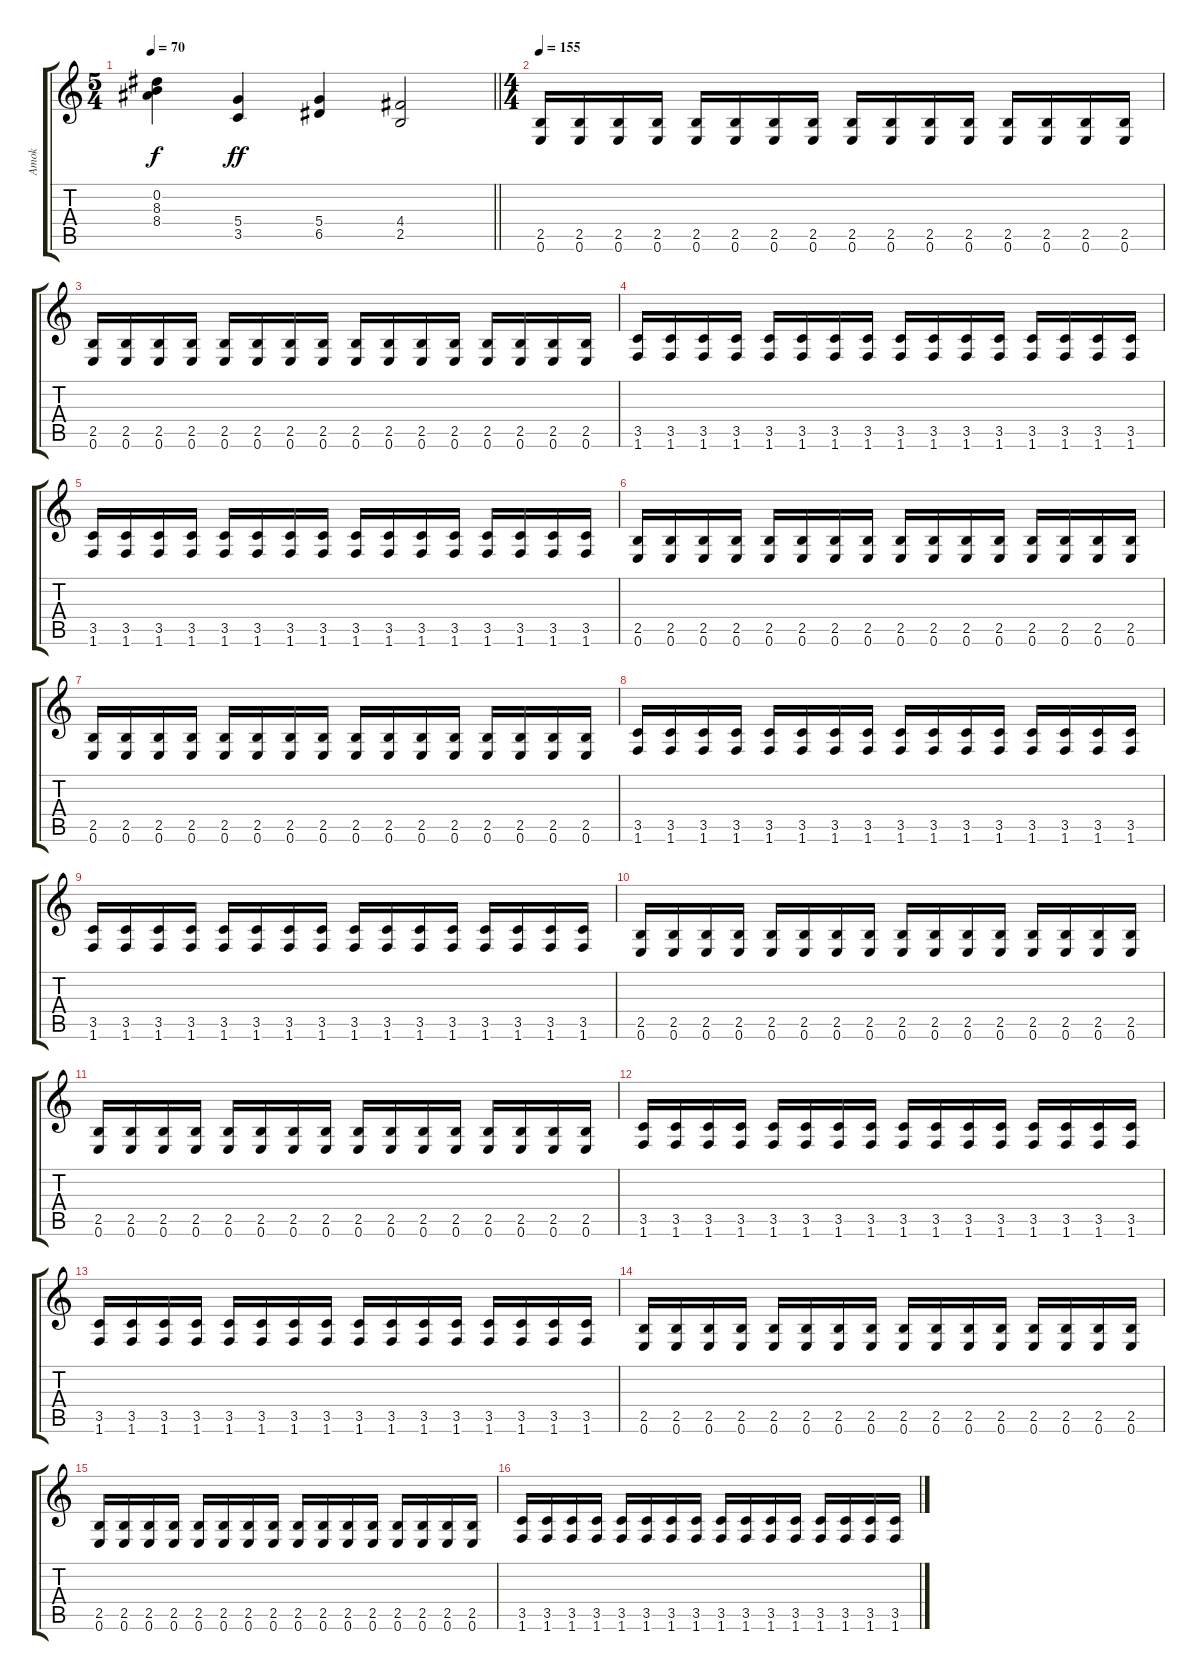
\track ("Amok" "Amok") {instrument distortionguitar}
\staff {score tabs}
\tuning (E4 B3 G3 D3 A2 E2) {hide}
\ts (5 4)
\tempo 70
\clef g2
\barLineRight lightlight
\ks c
(0.2{t} 8.3{t} 8.4{t}).4{dy f} (5.4 3.5).4{dy ff} (5.4 6.5).4 (4.4 2.5).2 |
\ts (4 4)
\section ("" "")
\tempo 155
(2.5 0.6).16 (2.5 0.6).16 (2.5 0.6).16 (2.5 0.6).16 (2.5 0.6).16 (2.5 0.6).16 (2.5 0.6).16 (2.5 0.6).16 (2.5 0.6).16 (2.5 0.6).16 (2.5 0.6).16 (2.5 0.6).16 (2.5 0.6).16 (2.5 0.6).16 (2.5 0.6).16 (2.5 0.6).16 |
(2.5 0.6).16 (2.5 0.6).16 (2.5 0.6).16 (2.5 0.6).16 (2.5 0.6).16 (2.5 0.6).16 (2.5 0.6).16 (2.5 0.6).16 (2.5 0.6).16 (2.5 0.6).16 (2.5 0.6).16 (2.5 0.6).16 (2.5 0.6).16 (2.5 0.6).16 (2.5 0.6).16 (2.5 0.6).16 |
(3.5 1.6).16 (3.5 1.6).16 (3.5 1.6).16 (3.5 1.6).16 (3.5 1.6).16 (3.5 1.6).16 (3.5 1.6).16 (3.5 1.6).16 (3.5 1.6).16 (3.5 1.6).16 (3.5 1.6).16 (3.5 1.6).16 (3.5 1.6).16 (3.5 1.6).16 (3.5 1.6).16 (3.5 1.6).16 |
(3.5 1.6).16 (3.5 1.6).16 (3.5 1.6).16 (3.5 1.6).16 (3.5 1.6).16 (3.5 1.6).16 (3.5 1.6).16 (3.5 1.6).16 (3.5 1.6).16 (3.5 1.6).16 (3.5 1.6).16 (3.5 1.6).16 (3.5 1.6).16 (3.5 1.6).16 (3.5 1.6).16 (3.5 1.6).16 |
(2.5 0.6).16 (2.5 0.6).16 (2.5 0.6).16 (2.5 0.6).16 (2.5 0.6).16 (2.5 0.6).16 (2.5 0.6).16 (2.5 0.6).16 (2.5 0.6).16 (2.5 0.6).16 (2.5 0.6).16 (2.5 0.6).16 (2.5 0.6).16 (2.5 0.6).16 (2.5 0.6).16 (2.5 0.6).16 |
(2.5 0.6).16 (2.5 0.6).16 (2.5 0.6).16 (2.5 0.6).16 (2.5 0.6).16 (2.5 0.6).16 (2.5 0.6).16 (2.5 0.6).16 (2.5 0.6).16 (2.5 0.6).16 (2.5 0.6).16 (2.5 0.6).16 (2.5 0.6).16 (2.5 0.6).16 (2.5 0.6).16 (2.5 0.6).16 |
(3.5 1.6).16 (3.5 1.6).16 (3.5 1.6).16 (3.5 1.6).16 (3.5 1.6).16 (3.5 1.6).16 (3.5 1.6).16 (3.5 1.6).16 (3.5 1.6).16 (3.5 1.6).16 (3.5 1.6).16 (3.5 1.6).16 (3.5 1.6).16 (3.5 1.6).16 (3.5 1.6).16 (3.5 1.6).16 |
(3.5 1.6).16 (3.5 1.6).16 (3.5 1.6).16 (3.5 1.6).16 (3.5 1.6).16 (3.5 1.6).16 (3.5 1.6).16 (3.5 1.6).16 (3.5 1.6).16 (3.5 1.6).16 (3.5 1.6).16 (3.5 1.6).16 (3.5 1.6).16 (3.5 1.6).16 (3.5 1.6).16 (3.5 1.6).16 |
(2.5 0.6).16 (2.5 0.6).16 (2.5 0.6).16 (2.5 0.6).16 (2.5 0.6).16 (2.5 0.6).16 (2.5 0.6).16 (2.5 0.6).16 (2.5 0.6).16 (2.5 0.6).16 (2.5 0.6).16 (2.5 0.6).16 (2.5 0.6).16 (2.5 0.6).16 (2.5 0.6).16 (2.5 0.6).16 |
(2.5 0.6).16 (2.5 0.6).16 (2.5 0.6).16 (2.5 0.6).16 (2.5 0.6).16 (2.5 0.6).16 (2.5 0.6).16 (2.5 0.6).16 (2.5 0.6).16 (2.5 0.6).16 (2.5 0.6).16 (2.5 0.6).16 (2.5 0.6).16 (2.5 0.6).16 (2.5 0.6).16 (2.5 0.6).16 |
(3.5 1.6).16 (3.5 1.6).16 (3.5 1.6).16 (3.5 1.6).16 (3.5 1.6).16 (3.5 1.6).16 (3.5 1.6).16 (3.5 1.6).16 (3.5 1.6).16 (3.5 1.6).16 (3.5 1.6).16 (3.5 1.6).16 (3.5 1.6).16 (3.5 1.6).16 (3.5 1.6).16 (3.5 1.6).16 |
(3.5 1.6).16 (3.5 1.6).16 (3.5 1.6).16 (3.5 1.6).16 (3.5 1.6).16 (3.5 1.6).16 (3.5 1.6).16 (3.5 1.6).16 (3.5 1.6).16 (3.5 1.6).16 (3.5 1.6).16 (3.5 1.6).16 (3.5 1.6).16 (3.5 1.6).16 (3.5 1.6).16 (3.5 1.6).16 |
(2.5 0.6).16 (2.5 0.6).16 (2.5 0.6).16 (2.5 0.6).16 (2.5 0.6).16 (2.5 0.6).16 (2.5 0.6).16 (2.5 0.6).16 (2.5 0.6).16 (2.5 0.6).16 (2.5 0.6).16 (2.5 0.6).16 (2.5 0.6).16 (2.5 0.6).16 (2.5 0.6).16 (2.5 0.6).16 |
(2.5 0.6).16 (2.5 0.6).16 (2.5 0.6).16 (2.5 0.6).16 (2.5 0.6).16 (2.5 0.6).16 (2.5 0.6).16 (2.5 0.6).16 (2.5 0.6).16 (2.5 0.6).16 (2.5 0.6).16 (2.5 0.6).16 (2.5 0.6).16 (2.5 0.6).16 (2.5 0.6).16 (2.5 0.6).16 |
(3.5 1.6).16 (3.5 1.6).16 (3.5 1.6).16 (3.5 1.6).16 (3.5 1.6).16 (3.5 1.6).16 (3.5 1.6).16 (3.5 1.6).16 (3.5 1.6).16 (3.5 1.6).16 (3.5 1.6).16 (3.5 1.6).16 (3.5 1.6).16 (3.5 1.6).16 (3.5 1.6).16 (3.5 1.6).16
